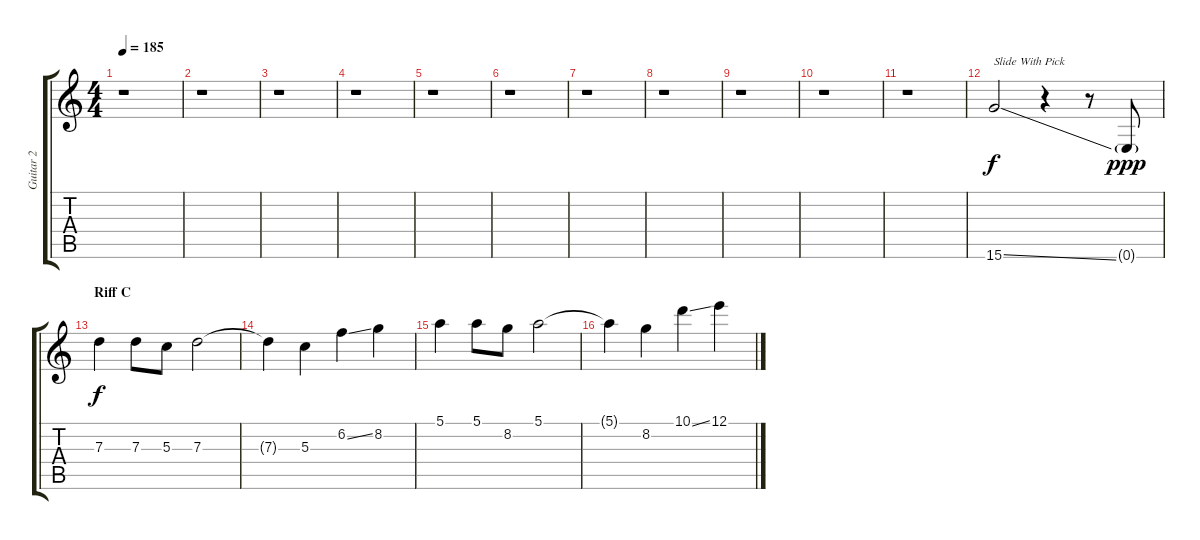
\track ("Guitar 2" "Guitar 2") {instrument distortionguitar}
\staff {score tabs}
\tuning (E4 B3 G3 D3 A2 E2) {hide}
\ts (4 4)
\tempo 185
\clef g2
\ks c
r.1{dy f} |
r.1 |
r.1 |
r.1 |
r.1 |
r.1 |
r.1 |
r.1 |
r.1 |
r.1 |
r.1 |
15.6{ss}.2{txt "Slide With Pick"} r.4 r.8 0.6{g}.8{dy ppp} |
\section ("" "Riff C")
7.3.4{dy f} 7.3.8 5.3.8 7.3.2 |
7.3{t}.4 5.3.4 6.2{ss}.4 8.2.4 |
5.1.4 5.1.8 8.2.8 5.1.2 |
5.1{t}.4 8.2.4 10.1{ss}.4 12.1.4
